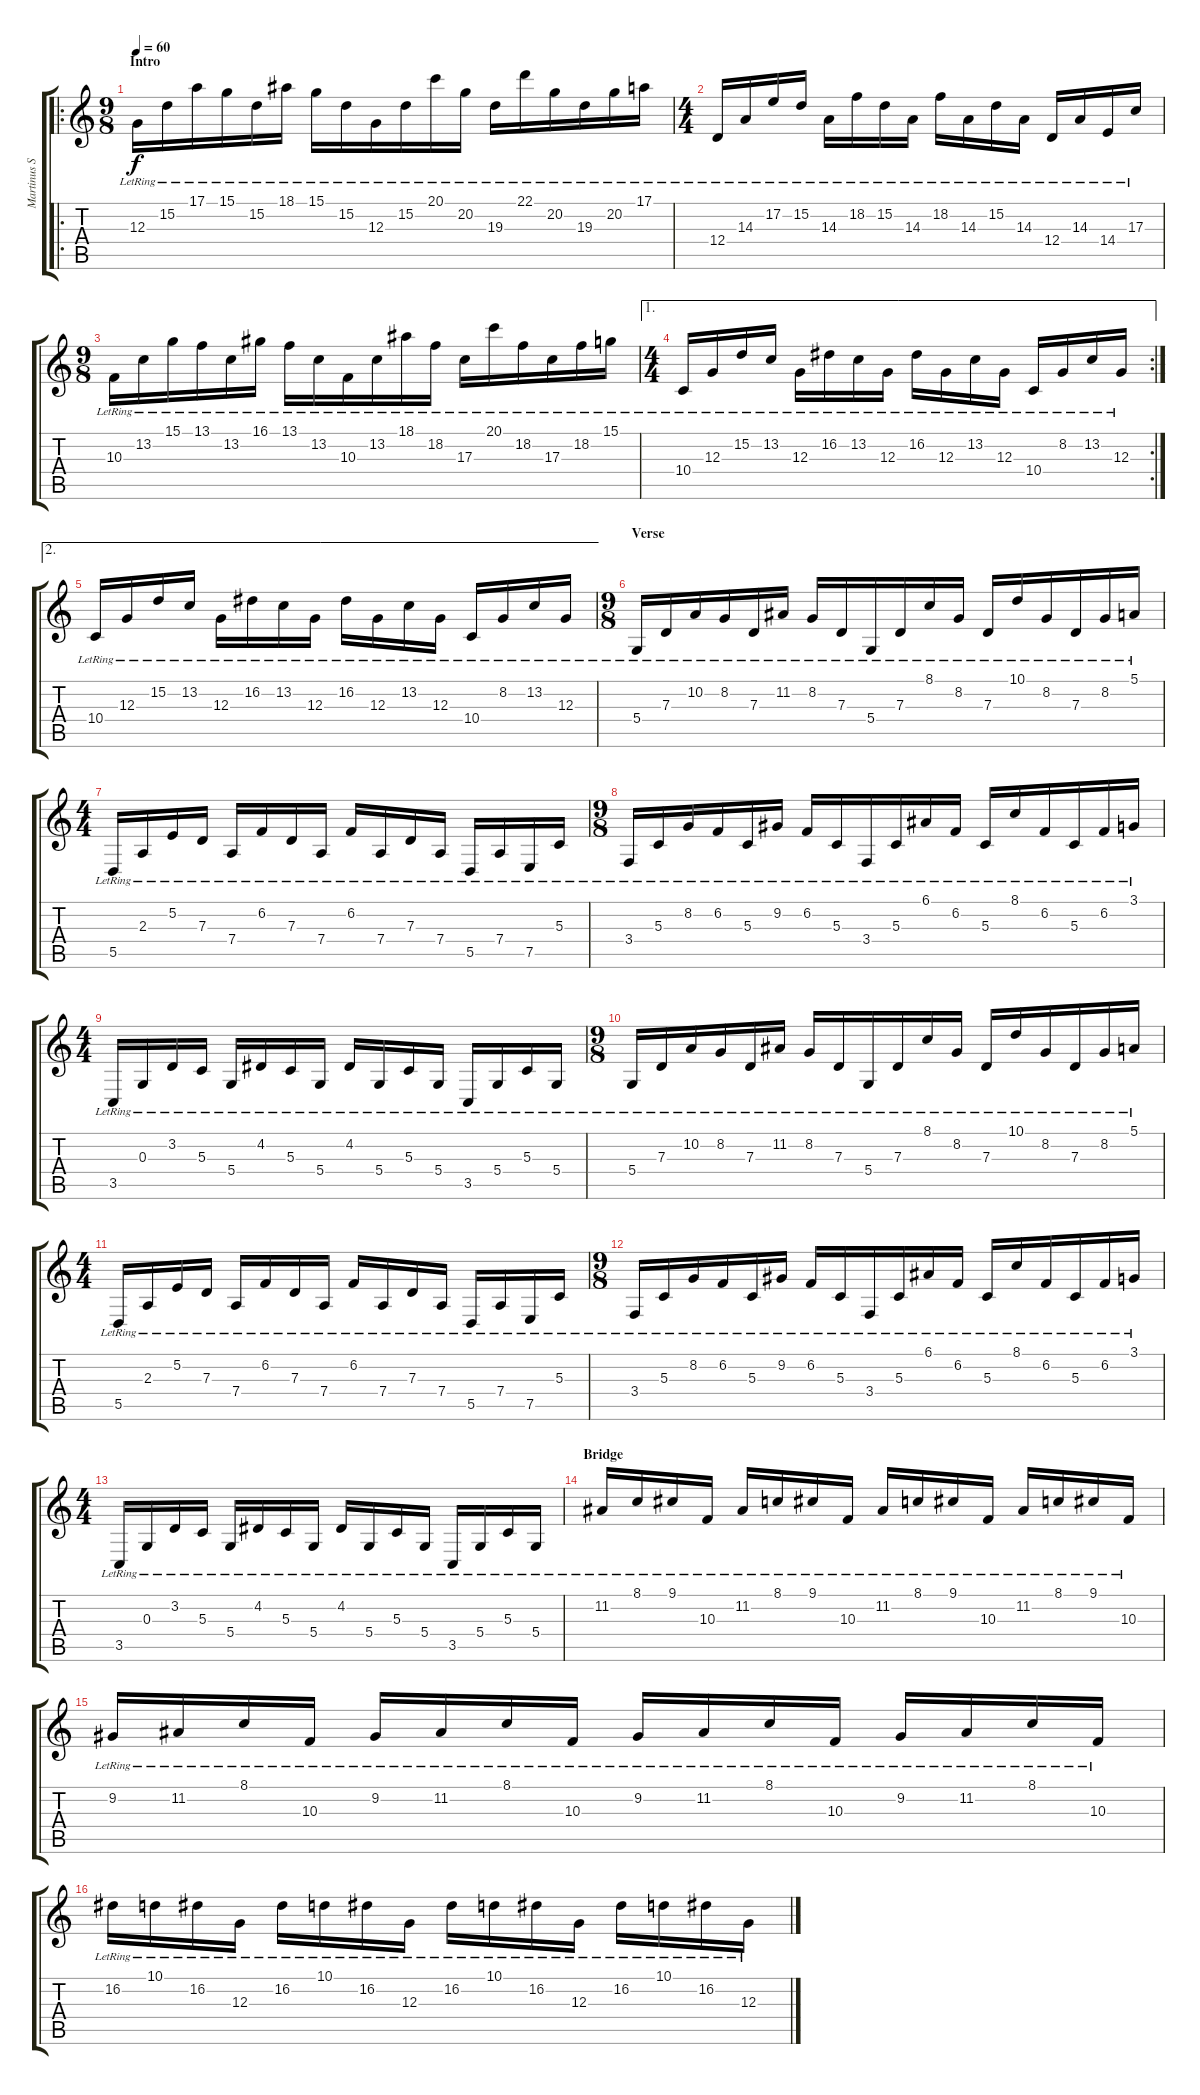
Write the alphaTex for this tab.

\track ("Martinus Spierenburg" "Martinus S") {instrument acousticgrandpiano}
\staff {score tabs}
\tuning (E4 B3 G3 D3 A2 E2) {hide}
\ro
\ts (9 8)
\section ("" "Intro")
\tempo 60
\clef g2
\ks c
12.3{lr}.16{dy f instrument acousticgrandpiano} 15.2{lr}.16 17.1{lr}.16 15.1{lr}.16 15.2{lr}.16 18.1{lr}.16 15.1{lr}.16 15.2{lr}.16 12.3{lr}.16 15.2{lr}.16 20.1{lr}.16 20.2{lr}.16 19.3{lr}.16 22.1{lr}.16 20.2{lr}.16 19.3{lr}.16 20.2{lr}.16 17.1{lr}.16 |
\ts (4 4)
12.4{lr}.16 14.3{lr}.16 17.2{lr}.16 15.2{lr}.16 14.3{lr}.16 18.2{lr}.16 15.2{lr}.16 14.3{lr}.16 18.2{lr}.16 14.3{lr}.16 15.2{lr}.16 14.3{lr}.16 12.4{lr}.16 14.3{lr}.16 14.4{lr}.16 17.3{lr}.16 |
\ts (9 8)
10.3{lr}.16 13.2{lr}.16 15.1{lr}.16 13.1{lr}.16 13.2{lr}.16 16.1{lr}.16 13.1{lr}.16 13.2{lr}.16 10.3{lr}.16 13.2{lr}.16 18.1{lr}.16 18.2{lr}.16 17.3{lr}.16 20.1{lr}.16 18.2{lr}.16 17.3{lr}.16 18.2{lr}.16 15.1{lr}.16 |
\ae 1
\rc 2
\ts (4 4)
10.4{lr}.16 12.3{lr}.16 15.2{lr}.16 13.2{lr}.16 12.3{lr}.16 16.2{lr}.16 13.2{lr}.16 12.3{lr}.16 16.2{lr}.16 12.3{lr}.16 13.2{lr}.16 12.3{lr}.16 10.4{lr}.16 8.2{lr}.16 13.2{lr}.16 12.3{lr}.16 |
\ae 2
10.4{lr}.16 12.3{lr}.16 15.2{lr}.16 13.2{lr}.16 12.3{lr}.16 16.2{lr}.16 13.2{lr}.16 12.3{lr}.16 16.2{lr}.16 12.3{lr}.16 13.2{lr}.16 12.3{lr}.16 10.4{lr}.16 8.2{lr}.16 13.2{lr}.16 12.3{lr}.16 |
\ts (9 8)
\section ("" "Verse")
5.4{lr}.16 7.3{lr}.16 10.2{lr}.16 8.2{lr}.16 7.3{lr}.16 11.2{lr}.16 8.2{lr}.16 7.3{lr}.16 5.4{lr}.16 7.3{lr}.16 8.1{lr}.16 8.2{lr}.16 7.3{lr}.16 10.1{lr}.16 8.2{lr}.16 7.3{lr}.16 8.2{lr}.16 5.1{lr}.16 |
\ts (4 4)
5.5{lr}.16 2.3{lr}.16 5.2{lr}.16 7.3{lr}.16 7.4{lr}.16 6.2{lr}.16 7.3{lr}.16 7.4{lr}.16 6.2{lr}.16 7.4{lr}.16 7.3{lr}.16 7.4{lr}.16 5.5{lr}.16 7.4{lr}.16 7.5{lr}.16 5.3{lr}.16 |
\ts (9 8)
3.4{lr}.16 5.3{lr}.16 8.2{lr}.16 6.2{lr}.16 5.3{lr}.16 9.2{lr}.16 6.2{lr}.16 5.3{lr}.16 3.4{lr}.16 5.3{lr}.16 6.1{lr}.16 6.2{lr}.16 5.3{lr}.16 8.1{lr}.16 6.2{lr}.16 5.3{lr}.16 6.2{lr}.16 3.1{lr}.16 |
\ts (4 4)
3.5{lr}.16 0.3{lr}.16 3.2{lr}.16 5.3{lr}.16 5.4{lr}.16 4.2{lr}.16 5.3{lr}.16 5.4{lr}.16 4.2{lr}.16 5.4{lr}.16 5.3{lr}.16 5.4{lr}.16 3.5{lr}.16 5.4{lr}.16 5.3{lr}.16 5.4{lr}.16 |
\ts (9 8)
5.4{lr}.16 7.3{lr}.16 10.2{lr}.16 8.2{lr}.16 7.3{lr}.16 11.2{lr}.16 8.2{lr}.16 7.3{lr}.16 5.4{lr}.16 7.3{lr}.16 8.1{lr}.16 8.2{lr}.16 7.3{lr}.16 10.1{lr}.16 8.2{lr}.16 7.3{lr}.16 8.2{lr}.16 5.1{lr}.16 |
\ts (4 4)
5.5{lr}.16 2.3{lr}.16 5.2{lr}.16 7.3{lr}.16 7.4{lr}.16 6.2{lr}.16 7.3{lr}.16 7.4{lr}.16 6.2{lr}.16 7.4{lr}.16 7.3{lr}.16 7.4{lr}.16 5.5{lr}.16 7.4{lr}.16 7.5{lr}.16 5.3{lr}.16 |
\ts (9 8)
3.4{lr}.16 5.3{lr}.16 8.2{lr}.16 6.2{lr}.16 5.3{lr}.16 9.2{lr}.16 6.2{lr}.16 5.3{lr}.16 3.4{lr}.16 5.3{lr}.16 6.1{lr}.16 6.2{lr}.16 5.3{lr}.16 8.1{lr}.16 6.2{lr}.16 5.3{lr}.16 6.2{lr}.16 3.1{lr}.16 |
\ts (4 4)
3.5{lr}.16 0.3{lr}.16 3.2{lr}.16 5.3{lr}.16 5.4{lr}.16 4.2{lr}.16 5.3{lr}.16 5.4{lr}.16 4.2{lr}.16 5.4{lr}.16 5.3{lr}.16 5.4{lr}.16 3.5{lr}.16 5.4{lr}.16 5.3{lr}.16 5.4{lr}.16 |
\section ("" "Bridge")
11.2{lr}.16 8.1{lr}.16 9.1{lr}.16 10.3{lr}.16 11.2{lr}.16 8.1{lr}.16 9.1{lr}.16 10.3{lr}.16 11.2{lr}.16 8.1{lr}.16 9.1{lr}.16 10.3{lr}.16 11.2{lr}.16 8.1{lr}.16 9.1{lr}.16 10.3{lr}.16 |
9.2{lr}.16 11.2{lr}.16 8.1{lr}.16 10.3{lr}.16 9.2{lr}.16 11.2{lr}.16 8.1{lr}.16 10.3{lr}.16 9.2{lr}.16 11.2{lr}.16 8.1{lr}.16 10.3{lr}.16 9.2{lr}.16 11.2{lr}.16 8.1{lr}.16 10.3{lr}.16 |
16.2{lr}.16 10.1{lr}.16 16.2{lr}.16 12.3{lr}.16 16.2{lr}.16 10.1{lr}.16 16.2{lr}.16 12.3{lr}.16 16.2{lr}.16 10.1{lr}.16 16.2{lr}.16 12.3{lr}.16 16.2{lr}.16 10.1{lr}.16 16.2{lr}.16 12.3{lr}.16
